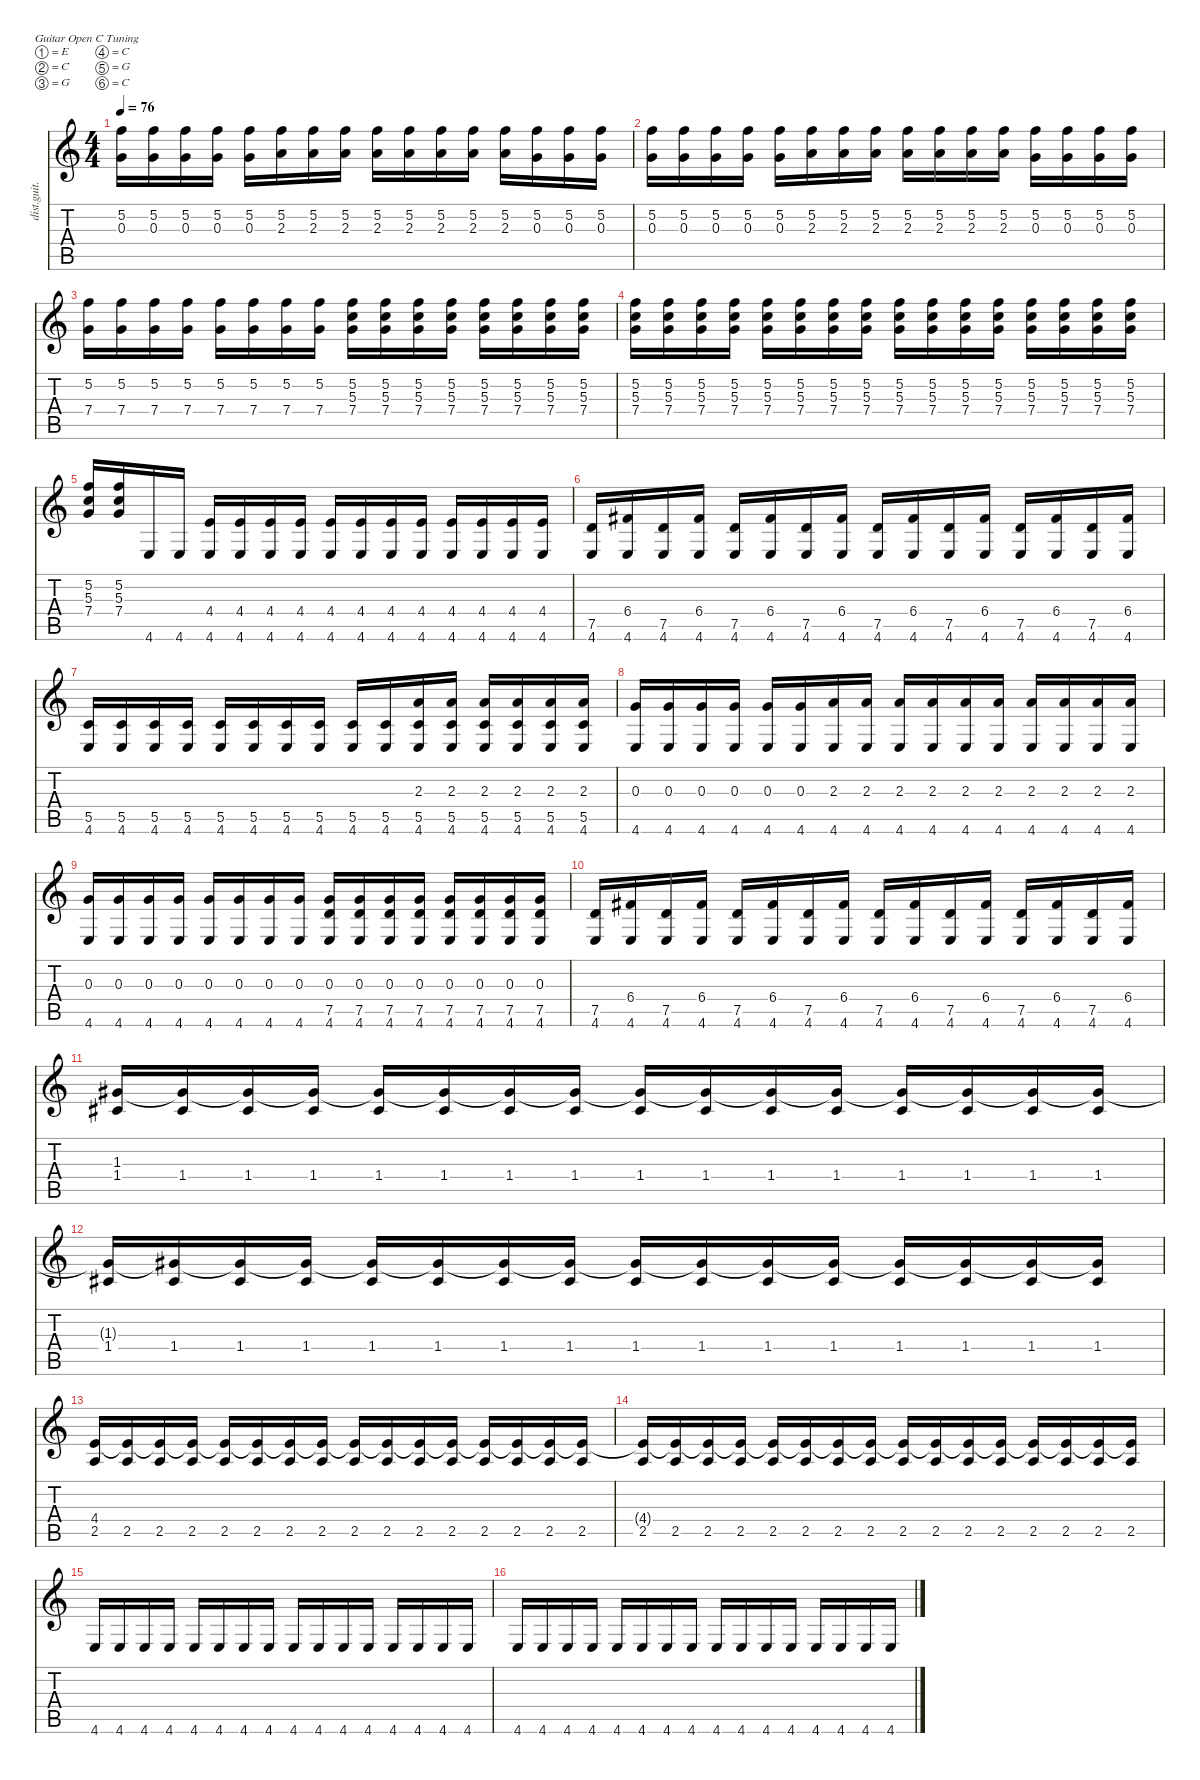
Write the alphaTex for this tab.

\defaultSystemsLayout 4
\hideDynamics
\bracketExtendMode nobrackets
\otherSystemsTrackNameOrientation horizontal
\track ("Guitar 1" "dist.guit.") {mute instrument distortionguitar}
\staff {score tabs}
\tuning (E4 C4 G3 C3 G2 C2)
\ts (4 4)
\beaming (8 2 2 2 2)
\tempo 76
\clef g2
\ks c
(5.2 0.3).16{dy f instrument distortionguitar beam Down} (5.2 0.3).16{beam Down} (5.2 0.3).16{beam Down} (5.2 0.3).16{beam Down} (5.2 0.3).16{beam Down} (5.2 2.3).16{beam Down} (5.2 2.3).16{beam Down} (5.2 2.3).16{beam Down} (5.2 2.3).16{beam Down} (5.2 2.3).16{beam Down} (5.2 2.3).16{beam Down} (5.2 2.3).16{beam Down} (5.2 2.3).16{beam Down} (5.2 0.3).16{beam Down} (5.2 0.3).16{beam Down} (5.2 0.3).16{beam Down} |
(5.2 0.3).16{beam Down} (5.2 0.3).16{beam Down} (5.2 0.3).16{beam Down} (5.2 0.3).16{beam Down} (5.2 0.3).16{beam Down} (5.2 2.3).16{beam Down} (5.2 2.3).16{beam Down} (5.2 2.3).16{beam Down} (5.2 2.3).16{beam Down} (5.2 2.3).16{beam Down} (5.2 2.3).16{beam Down} (5.2 2.3).16{beam Down} (5.2 0.3).16{beam Down} (5.2 0.3).16{beam Down} (5.2 0.3).16{beam Down} (5.2 0.3).16{beam Down} |
(5.2 7.4).16{beam Down} (5.2 7.4).16{beam Down} (5.2 7.4).16{beam Down} (5.2 7.4).16{beam Down} (5.2 7.4).16{beam Down} (5.2 7.4).16{beam Down} (5.2 7.4).16{beam Down} (5.2 7.4).16{beam Down} (5.2 5.3 7.4).16{beam Down} (5.2 5.3 7.4).16{beam Down} (5.2 5.3 7.4).16{beam Down} (5.2 5.3 7.4).16{beam Down} (5.2 5.3 7.4).16{beam Down} (5.2 5.3 7.4).16{beam Down} (5.2 5.3 7.4).16{beam Down} (5.2 5.3 7.4).16{beam Down} |
(5.2 5.3 7.4).16{beam Down} (5.2 5.3 7.4).16{beam Down} (5.2 5.3 7.4).16{beam Down} (5.2 5.3 7.4).16{beam Down} (5.2 5.3 7.4).16{beam Down} (5.2 5.3 7.4).16{beam Down} (5.2 5.3 7.4).16{beam Down} (5.2 5.3 7.4).16{beam Down} (5.2 5.3 7.4).16{beam Down} (5.2 5.3 7.4).16{beam Down} (5.2 5.3 7.4).16{beam Down} (5.2 5.3 7.4).16{beam Down} (5.2 5.3 7.4).16{beam Down} (5.2 5.3 7.4).16{beam Down} (5.2 5.3 7.4).16{beam Down} (5.2 5.3 7.4).16{beam Down} |
(5.2 5.3 7.4).16{beam Up} (5.2 5.3 7.4).16{beam Up} 4.6.16{beam Up} 4.6.16{beam Up} (4.4 4.6).16{beam Up} (4.4 4.6).16{beam Up} (4.4 4.6).16{beam Up} (4.4 4.6).16{beam Up} (4.4 4.6).16{beam Up} (4.4 4.6).16{beam Up} (4.4 4.6).16{beam Up} (4.4 4.6).16{beam Up} (4.4 4.6).16{beam Up} (4.4 4.6).16{beam Up} (4.4 4.6).16{beam Up} (4.4 4.6).16{beam Up} |
(7.5 4.6).16{beam Up} (6.4{acc #} 4.6).16{beam Up} (7.5 4.6).16{beam Up} (6.4{acc #} 4.6).16{beam Up} (7.5 4.6).16{beam Up} (6.4{acc #} 4.6).16{beam Up} (7.5 4.6).16{beam Up} (6.4{acc #} 4.6).16{beam Up} (7.5 4.6).16{beam Up} (6.4{acc #} 4.6).16{beam Up} (7.5 4.6).16{beam Up} (6.4{acc #} 4.6).16{beam Up} (7.5 4.6).16{beam Up} (6.4{acc #} 4.6).16{beam Up} (7.5 4.6).16{beam Up} (6.4{acc #} 4.6).16{beam Up} |
(5.5 4.6).16{beam Up} (5.5 4.6).16{beam Up} (5.5 4.6).16{beam Up} (5.5 4.6).16{beam Up} (5.5 4.6).16{beam Up} (5.5 4.6).16{beam Up} (5.5 4.6).16{beam Up} (5.5 4.6).16{beam Up} (5.5 4.6).16{beam Up} (5.5 4.6).16{beam Up} (2.3 5.5 4.6).16{beam Up} (2.3 5.5 4.6).16{beam Up} (2.3 5.5 4.6).16{beam Up} (2.3 5.5 4.6).16{beam Up} (2.3 5.5 4.6).16{beam Up} (2.3 5.5 4.6).16{beam Up} |
(0.3 4.6).16{beam Up} (0.3 4.6).16{beam Up} (0.3 4.6).16{beam Up} (0.3 4.6).16{beam Up} (0.3 4.6).16{beam Up} (0.3 4.6).16{beam Up} (2.3 4.6).16{beam Up} (2.3 4.6).16{beam Up} (2.3 4.6).16{beam Up} (2.3 4.6).16{beam Up} (2.3 4.6).16{beam Up} (2.3 4.6).16{beam Up} (2.3 4.6).16{beam Up} (2.3 4.6).16{beam Up} (2.3 4.6).16{beam Up} (2.3 4.6).16{beam Up} |
(0.3 4.6).16{beam Up} (0.3 4.6).16{beam Up} (0.3 4.6).16{beam Up} (0.3 4.6).16{beam Up} (0.3 4.6).16{beam Up} (0.3 4.6).16{beam Up} (0.3 4.6).16{beam Up} (0.3 4.6).16{beam Up} (0.3 7.5 4.6).16{beam Up} (0.3 7.5 4.6).16{beam Up} (0.3 7.5 4.6).16{beam Up} (0.3 7.5 4.6).16{beam Up} (0.3 7.5 4.6).16{beam Up} (0.3 7.5 4.6).16{beam Up} (0.3 7.5 4.6).16{beam Up} (0.3 7.5 4.6).16{beam Up} |
(7.5 4.6).16{beam Up} (6.4{acc #} 4.6).16{beam Up} (7.5 4.6).16{beam Up} (6.4{acc #} 4.6).16{beam Up} (7.5 4.6).16{beam Up} (6.4{acc #} 4.6).16{beam Up} (7.5 4.6).16{beam Up} (6.4{acc #} 4.6).16{beam Up} (7.5 4.6).16{beam Up} (6.4{acc #} 4.6).16{beam Up} (7.5 4.6).16{beam Up} (6.4{acc #} 4.6).16{beam Up} (7.5 4.6).16{beam Up} (6.4{acc #} 4.6).16{beam Up} (7.5 4.6).16{beam Up} (6.4{acc #} 4.6).16{beam Up} |
(1.3{acc #} 1.4{acc #}).16{dy mf beam Up} (1.3{t acc #} 1.4{acc #}).16{dy f beam Up} (1.3{t acc #} 1.4{acc #}).16{beam Up} (1.3{t acc #} 1.4{acc #}).16{beam Up} (1.3{t acc #} 1.4{acc #}).16{beam Up} (1.3{t acc #} 1.4{acc #}).16{beam Up} (1.3{t acc #} 1.4{acc #}).16{beam Up} (1.3{t acc #} 1.4{acc #}).16{beam Up} (1.3{t acc #} 1.4{acc #}).16{beam Up} (1.3{t acc #} 1.4{acc #}).16{beam Up} (1.3{t acc #} 1.4{acc #}).16{beam Up} (1.3{t acc #} 1.4{acc #}).16{beam Up} (1.3{t acc #} 1.4{acc #}).16{beam Up} (1.3{t acc #} 1.4{acc #}).16{beam Up} (1.3{t acc #} 1.4{acc #}).16{beam Up} (1.3{t acc #} 1.4{acc #}).16{beam Up} |
(1.3{t acc #} 1.4{acc #}).16{beam Up} (1.3{t acc #} 1.4{acc #}).16{beam Up} (1.3{t acc #} 1.4{acc #}).16{beam Up} (1.3{t acc #} 1.4{acc #}).16{beam Up} (1.3{t acc #} 1.4{acc #}).16{beam Up} (1.3{t acc #} 1.4{acc #}).16{beam Up} (1.3{t acc #} 1.4{acc #}).16{beam Up} (1.3{t acc #} 1.4{acc #}).16{beam Up} (1.3{t acc #} 1.4{acc #}).16{beam Up} (1.3{t acc #} 1.4{acc #}).16{beam Up} (1.3{t acc #} 1.4{acc #}).16{beam Up} (1.3{t acc #} 1.4{acc #}).16{beam Up} (1.3{t acc #} 1.4{acc #}).16{beam Up} (1.3{t acc #} 1.4{acc #}).16{beam Up} (1.3{t acc #} 1.4{acc #}).16{beam Up} (1.3{t acc #} 1.4{acc #}).16{beam Up} |
(4.4 2.5).16{dy mf beam Up} (4.4{t} 2.5).16{dy f beam Up} (4.4{t} 2.5).16{beam Up} (4.4{t} 2.5).16{beam Up} (4.4{t} 2.5).16{beam Up} (4.4{t} 2.5).16{beam Up} (4.4{t} 2.5).16{beam Up} (4.4{t} 2.5).16{beam Up} (4.4{t} 2.5).16{beam Up} (4.4{t} 2.5).16{beam Up} (4.4{t} 2.5).16{beam Up} (4.4{t} 2.5).16{beam Up} (4.4{t} 2.5).16{beam Up} (4.4{t} 2.5).16{beam Up} (4.4{t} 2.5).16{beam Up} (4.4{t} 2.5).16{beam Up} |
(4.4{t} 2.5).16{beam Up} (4.4{t} 2.5).16{beam Up} (4.4{t} 2.5).16{beam Up} (4.4{t} 2.5).16{beam Up} (4.4{t} 2.5).16{beam Up} (4.4{t} 2.5).16{beam Up} (4.4{t} 2.5).16{beam Up} (4.4{t} 2.5).16{beam Up} (4.4{t} 2.5).16{beam Up} (4.4{t} 2.5).16{beam Up} (4.4{t} 2.5).16{beam Up} (4.4{t} 2.5).16{beam Up} (4.4{t} 2.5).16{beam Up} (4.4{t} 2.5).16{beam Up} (4.4{t} 2.5).16{beam Up} (4.4{t} 2.5).16{beam Up} |
4.6.16{beam Up} 4.6.16{beam Up} 4.6.16{beam Up} 4.6.16{beam Up} 4.6.16{beam Up} 4.6.16{beam Up} 4.6.16{beam Up} 4.6.16{beam Up} 4.6.16{beam Up} 4.6.16{beam Up} 4.6.16{beam Up} 4.6.16{beam Up} 4.6.16{beam Up} 4.6.16{beam Up} 4.6.16{beam Up} 4.6.16{beam Up} |
4.6.16{beam Up} 4.6.16{beam Up} 4.6.16{beam Up} 4.6.16{beam Up} 4.6.16{beam Up} 4.6.16{beam Up} 4.6.16{beam Up} 4.6.16{beam Up} 4.6.16{beam Up} 4.6.16{beam Up} 4.6.16{beam Up} 4.6.16{beam Up} 4.6.16{beam Up} 4.6.16{beam Up} 4.6.16{beam Up} 4.6.16{beam Up}
